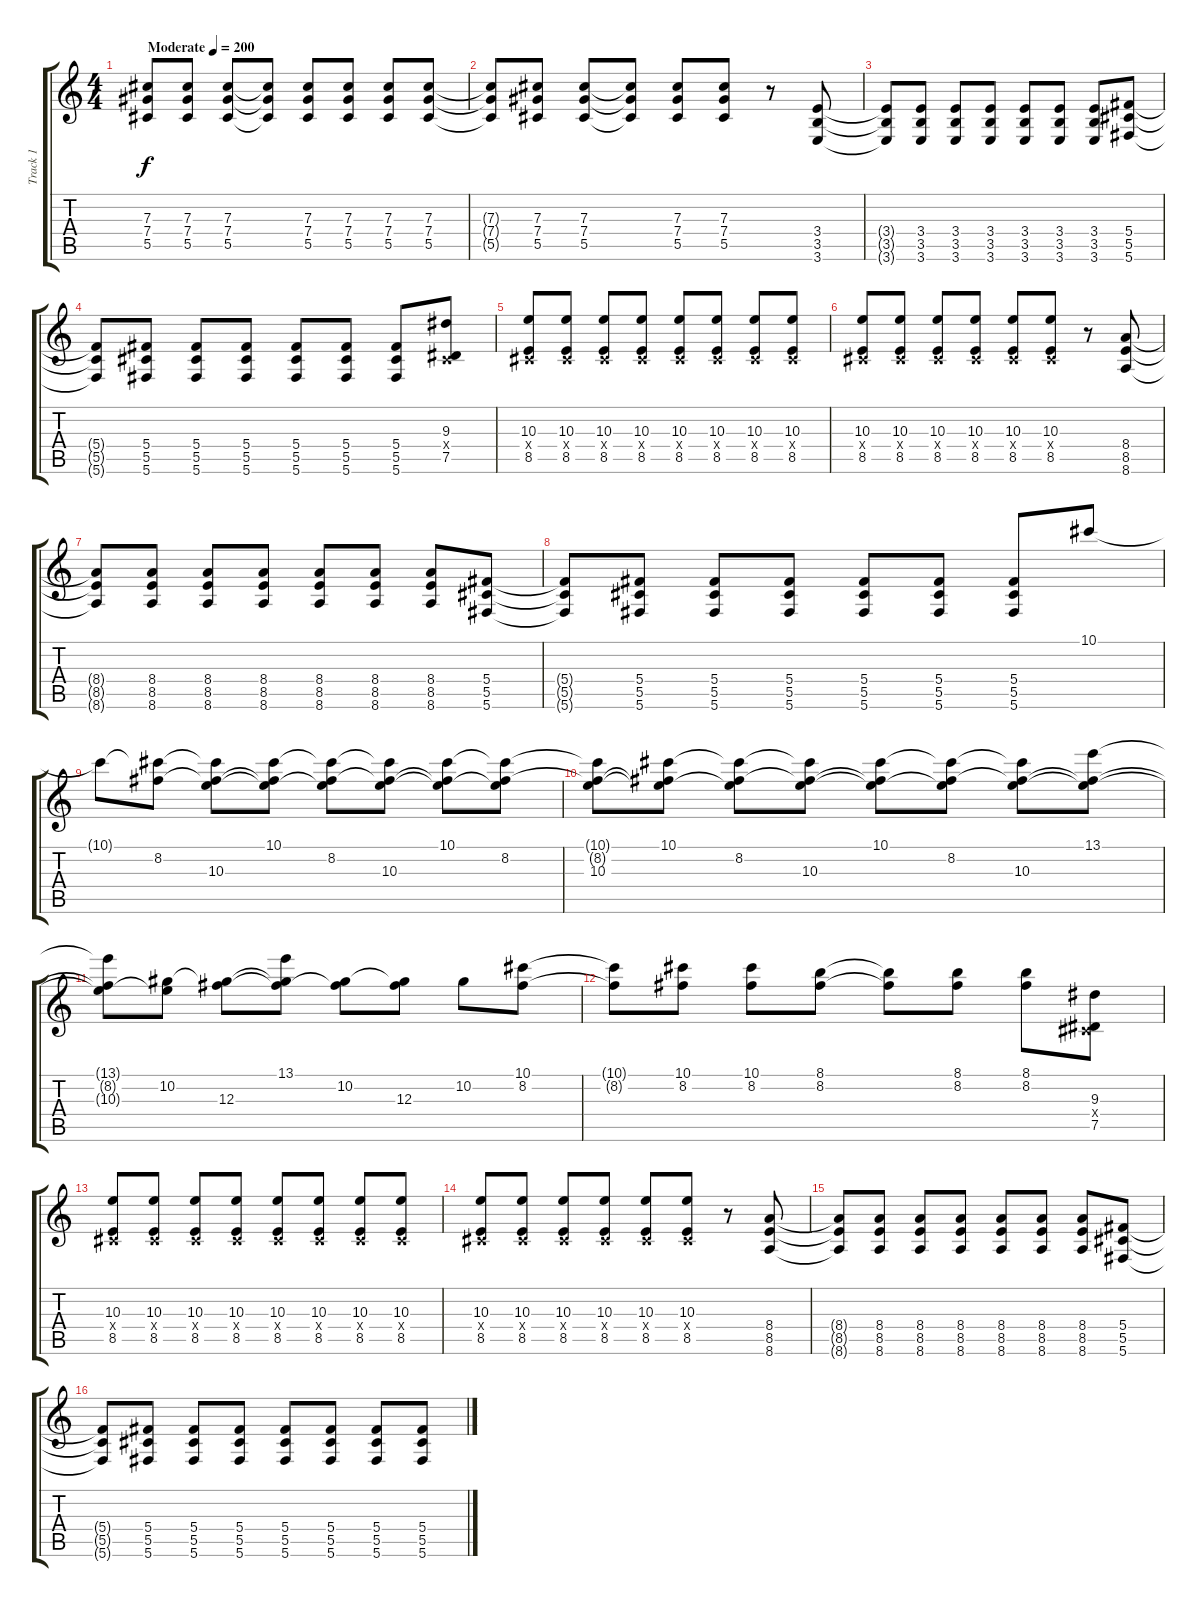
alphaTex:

\track ("Track 1" "Track 1") {instrument distortionguitar}
\staff {score tabs}
\tuning (Eb4 Bb3 Gb3 Db3 Ab2 Db2) {hide}
\ts (4 4)
\tempo (200 "Moderate")
\clef g2
\ks c
(7.3 7.4 5.5).8{dy f instrument distortionguitar} (7.3 7.4 5.5).8 (7.3 7.4 5.5).8 (7.3{t} 7.4{t} 5.5{t}).8 (7.3 7.4 5.5).8 (7.3 7.4 5.5).8 (7.3 7.4 5.5).8 (7.3 7.4 5.5).8 |
(7.3{t} 7.4{t} 5.5{t}).8 (7.3 7.4 5.5).8 (7.3 7.4 5.5).8 (7.3{t} 7.4{t} 5.5{t}).8 (7.3 7.4 5.5).8 (7.3 7.4 5.5).8 r.8 (3.4 3.5 3.6).8 |
(3.4{t} 3.5{t} 3.6{t}).8 (3.4 3.5 3.6).8 (3.4 3.5 3.6).8 (3.4 3.5 3.6).8 (3.4 3.5 3.6).8 (3.4 3.5 3.6).8 (3.4 3.5 3.6).8 (5.4 5.5 5.6).8 |
(5.4{t} 5.5{t} 5.6{t}).8 (5.4 5.5 5.6).8 (5.4 5.5 5.6).8 (5.4 5.5 5.6).8 (5.4 5.5 5.6).8 (5.4 5.5 5.6).8 (5.4 5.5 5.6).8 (9.3 0.4{x} 7.5).8 |
(10.3 0.4{x} 8.5).8 (10.3 0.4{x} 8.5).8 (10.3 0.4{x} 8.5).8 (10.3 0.4{x} 8.5).8 (10.3 0.4{x} 8.5).8 (10.3 0.4{x} 8.5).8 (10.3 0.4{x} 8.5).8 (10.3 0.4{x} 8.5).8 |
(10.3 0.4{x} 8.5).8 (10.3 0.4{x} 8.5).8 (10.3 0.4{x} 8.5).8 (10.3 0.4{x} 8.5).8 (10.3 0.4{x} 8.5).8 (10.3 0.4{x} 8.5).8 r.8 (8.4 8.5 8.6).8 |
(8.4{t} 8.5{t} 8.6{t}).8 (8.4 8.5 8.6).8 (8.4 8.5 8.6).8 (8.4 8.5 8.6).8 (8.4 8.5 8.6).8 (8.4 8.5 8.6).8 (8.4 8.5 8.6).8 (5.4 5.5 5.6).8 |
(5.4{t} 5.5{t} 5.6{t}).8 (5.4 5.5 5.6).8 (5.4 5.5 5.6).8 (5.4 5.5 5.6).8 (5.4 5.5 5.6).8 (5.4 5.5 5.6).8 (5.4 5.5 5.6).8 10.1.8 |
10.1{t}.8 (10.1{t} 8.2).8 (10.1{t} 8.2{t} 10.3).8 (10.1 8.2{t} 10.3{t}).8 (10.1{t} 8.2 10.3{t}).8 (10.1{t} 8.2{t} 10.3).8 (10.1 8.2{t} 10.3{t}).8 (10.1{t} 8.2 10.3{t}).8 |
(10.1{t} 8.2{t} 10.3).8 (10.1 8.2{t} 10.3{t}).8 (10.1{t} 8.2 10.3{t}).8 (10.1{t} 8.2{t} 10.3).8 (10.1 8.2{t} 10.3{t}).8 (10.1{t} 8.2 10.3{t}).8 (10.1{t} 8.2{t} 10.3).8 (13.1 8.2{t} 10.3{t}).8 |
(13.1{t} 8.2{t} 10.3{t}).8 (10.2 10.3{t}).8 (10.2{t} 12.3).8 (13.1 10.2{t} 12.3{t}).8 (10.2 12.3{t}).8 (10.2{t} 12.3).8 10.2.8 (10.1 8.2).8 |
(10.1{t} 8.2{t}).8 (10.1 8.2).8 (10.1 8.2).8 (8.1 8.2).8 (8.1{t} 8.2{t}).8 (8.1 8.2).8 (8.1 8.2).8 (9.3 0.4{x} 7.5).8 |
(10.3 0.4{x} 8.5).8 (10.3 0.4{x} 8.5).8 (10.3 0.4{x} 8.5).8 (10.3 0.4{x} 8.5).8 (10.3 0.4{x} 8.5).8 (10.3 0.4{x} 8.5).8 (10.3 0.4{x} 8.5).8 (10.3 0.4{x} 8.5).8 |
(10.3 0.4{x} 8.5).8 (10.3 0.4{x} 8.5).8 (10.3 0.4{x} 8.5).8 (10.3 0.4{x} 8.5).8 (10.3 0.4{x} 8.5).8 (10.3 0.4{x} 8.5).8 r.8 (8.4 8.5 8.6).8 |
(8.4{t} 8.5{t} 8.6{t}).8 (8.4 8.5 8.6).8 (8.4 8.5 8.6).8 (8.4 8.5 8.6).8 (8.4 8.5 8.6).8 (8.4 8.5 8.6).8 (8.4 8.5 8.6).8 (5.4 5.5 5.6).8 |
(5.4{t} 5.5{t} 5.6{t}).8 (5.4 5.5 5.6).8 (5.4 5.5 5.6).8 (5.4 5.5 5.6).8 (5.4 5.5 5.6).8 (5.4 5.5 5.6).8 (5.4 5.5 5.6).8 (5.4 5.5 5.6).8
